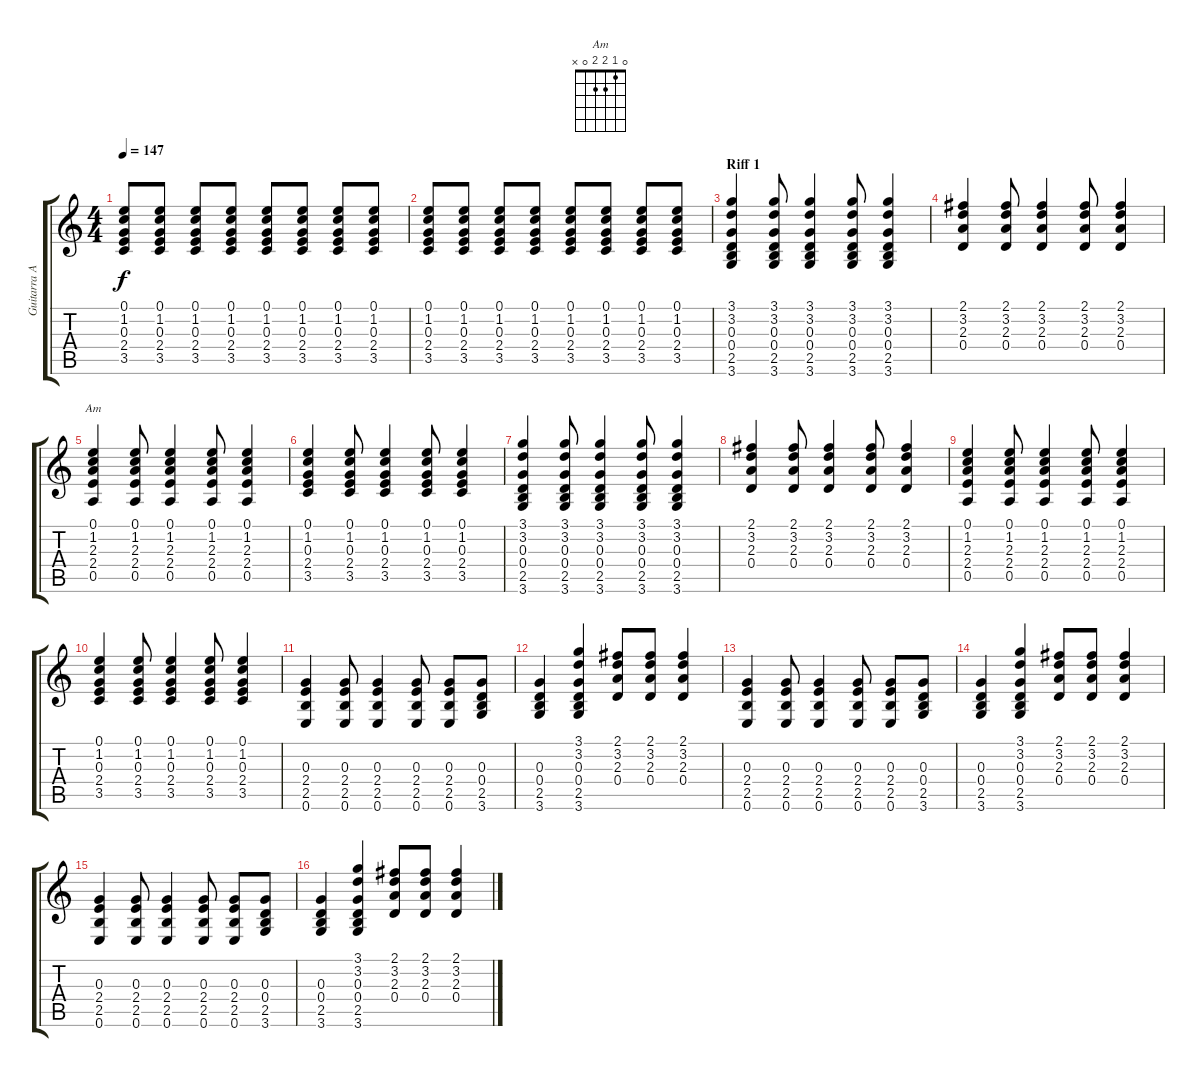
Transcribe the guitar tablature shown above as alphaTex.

\track ("Guitarra Acustica" "Guitarra A") {instrument acousticguitarsteel}
\staff {score tabs}
\tuning (E4 B3 G3 D3 A2 E2) {hide}
\chord ("Am" 0 1 2 2 0 x)
\ts (4 4)
\tempo 147
\clef g2
\ks c
(0.1 1.2 0.3 2.4 3.5).8{dy f} (0.1 1.2 0.3 2.4 3.5).8 (0.1 1.2 0.3 2.4 3.5).8 (0.1 1.2 0.3 2.4 3.5).8 (0.1 1.2 0.3 2.4 3.5).8 (0.1 1.2 0.3 2.4 3.5).8 (0.1 1.2 0.3 2.4 3.5).8 (0.1 1.2 0.3 2.4 3.5).8 |
(0.1 1.2 0.3 2.4 3.5).8 (0.1 1.2 0.3 2.4 3.5).8 (0.1 1.2 0.3 2.4 3.5).8 (0.1 1.2 0.3 2.4 3.5).8 (0.1 1.2 0.3 2.4 3.5).8 (0.1 1.2 0.3 2.4 3.5).8 (0.1 1.2 0.3 2.4 3.5).8 (0.1 1.2 0.3 2.4 3.5).8 |
\section ("" "Riff 1")
(3.1 3.2 0.3 0.4 2.5 3.6).4 (3.1 3.2 0.3 0.4 2.5 3.6).8 (3.1 3.2 0.3 0.4 2.5 3.6).4 (3.1 3.2 0.3 0.4 2.5 3.6).8 (3.1 3.2 0.3 0.4 2.5 3.6).4 |
(2.1 3.2 2.3 0.4).4 (2.1 3.2 2.3 0.4).8 (2.1 3.2 2.3 0.4).4 (2.1 3.2 2.3 0.4).8 (2.1 3.2 2.3 0.4).4 |
(0.1 1.2 2.3 2.4 0.5).4{ch "Am"} (0.1 1.2 2.3 2.4 0.5).8 (0.1 1.2 2.3 2.4 0.5).4 (0.1 1.2 2.3 2.4 0.5).8 (0.1 1.2 2.3 2.4 0.5).4 |
(0.1 1.2 0.3 2.4 3.5).4 (0.1 1.2 0.3 2.4 3.5).8 (0.1 1.2 0.3 2.4 3.5).4 (0.1 1.2 0.3 2.4 3.5).8 (0.1 1.2 0.3 2.4 3.5).4 |
(3.1 3.2 0.3 0.4 2.5 3.6).4 (3.1 3.2 0.3 0.4 2.5 3.6).8 (3.1 3.2 0.3 0.4 2.5 3.6).4 (3.1 3.2 0.3 0.4 2.5 3.6).8 (3.1 3.2 0.3 0.4 2.5 3.6).4 |
(2.1 3.2 2.3 0.4).4 (2.1 3.2 2.3 0.4).8 (2.1 3.2 2.3 0.4).4 (2.1 3.2 2.3 0.4).8 (2.1 3.2 2.3 0.4).4 |
(0.1 1.2 2.3 2.4 0.5).4 (0.1 1.2 2.3 2.4 0.5).8 (0.1 1.2 2.3 2.4 0.5).4 (0.1 1.2 2.3 2.4 0.5).8 (0.1 1.2 2.3 2.4 0.5).4 |
(0.1 1.2 0.3 2.4 3.5).4 (0.1 1.2 0.3 2.4 3.5).8 (0.1 1.2 0.3 2.4 3.5).4 (0.1 1.2 0.3 2.4 3.5).8 (0.1 1.2 0.3 2.4 3.5).4 |
(0.3 2.4 2.5 0.6).4 (0.3 2.4 2.5 0.6).8 (0.3 2.4 2.5 0.6).4 (0.3 2.4 2.5 0.6).8 (0.3 2.4 2.5 0.6).8 (0.3 0.4 2.5 3.6).8 |
(0.3 0.4 2.5 3.6).4 (3.1 3.2 0.3 0.4 2.5 3.6).4 (2.1 3.2 2.3 0.4).8 (2.1 3.2 2.3 0.4).8 (2.1 3.2 2.3 0.4).4 |
(0.3 2.4 2.5 0.6).4 (0.3 2.4 2.5 0.6).8 (0.3 2.4 2.5 0.6).4 (0.3 2.4 2.5 0.6).8 (0.3 2.4 2.5 0.6).8 (0.3 0.4 2.5 3.6).8 |
(0.3 0.4 2.5 3.6).4 (3.1 3.2 0.3 0.4 2.5 3.6).4 (2.1 3.2 2.3 0.4).8 (2.1 3.2 2.3 0.4).8 (2.1 3.2 2.3 0.4).4 |
(0.3 2.4 2.5 0.6).4 (0.3 2.4 2.5 0.6).8 (0.3 2.4 2.5 0.6).4 (0.3 2.4 2.5 0.6).8 (0.3 2.4 2.5 0.6).8 (0.3 0.4 2.5 3.6).8 |
(0.3 0.4 2.5 3.6).4 (3.1 3.2 0.3 0.4 2.5 3.6).4 (2.1 3.2 2.3 0.4).8 (2.1 3.2 2.3 0.4).8 (2.1 3.2 2.3 0.4).4
